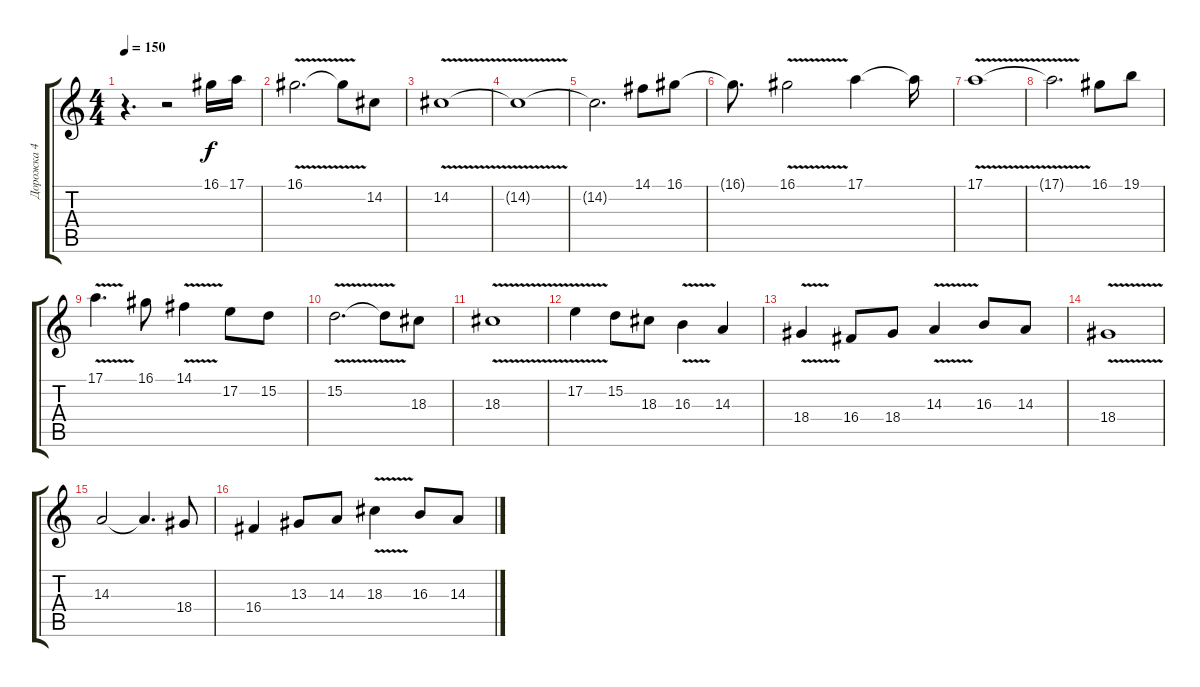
\track ("Дорожка 4" "Дорожка 4") {instrument violin}
\staff {score tabs}
\tuning (E4 B3 G3 D3 A2 E2) {hide}
\ts (4 4)
\tempo 150
\clef g2
\ks c
r.4{d dy f} r.2 16.1.16 17.1.16 |
16.1{v}.2{d} 16.1{t}.8 14.2.8 |
14.2{v}.1 |
14.2{t}.1 |
14.2{t}.2{d} 14.1.8 16.1.8 |
16.1{t}.8{d} 16.1{v}.2 17.1.4 17.1{t}.16 |
17.1{v}.1 |
17.1{t}.2{d} 16.1.8 19.1.8 |
17.1{v}.4{d} 16.1.8 14.1{v}.4 17.2.8 15.2.8 |
15.2{v}.2{d} 15.2{t}.8 18.3.8 |
18.3{v}.1 |
17.2{v}.4 15.2.8 18.3.8 16.3{v}.4 14.3.4 |
18.4{v}.4 16.4.8 18.4.8 14.3{v}.4 16.3.8 14.3.8 |
18.4{v}.1 |
14.3.2 14.3{t}.4{d} 18.4.8 |
16.4.4 13.3.8 14.3.8 18.3{v}.4 16.3.8 14.3.8
